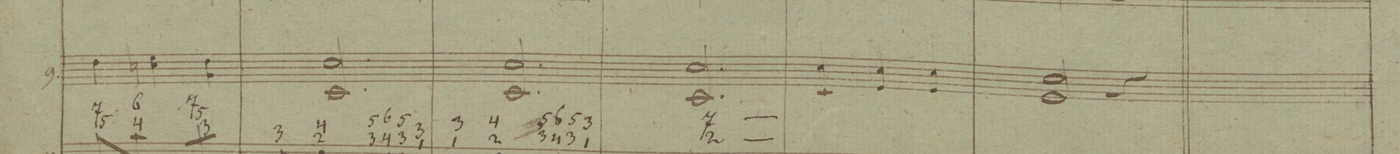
**kern	**dynam
*I"9.	*
*clefG2	*
*k[b-]	*
*M3/4	*
4g\	.
4f\ 4a\	.
4c\ 4g\	.
=50	=50
2.F/ 2.f/	.
=51	=51
2.F/ 2.f/	.
=52	=52
2.F/ 2.f/	.
=53	=53
4F/ 4f/	.
4A/ 4f/	.
4A/ 4f/	.
=54	=54
2A/ 2f/	.
4r	.
==	==
*-	*-
